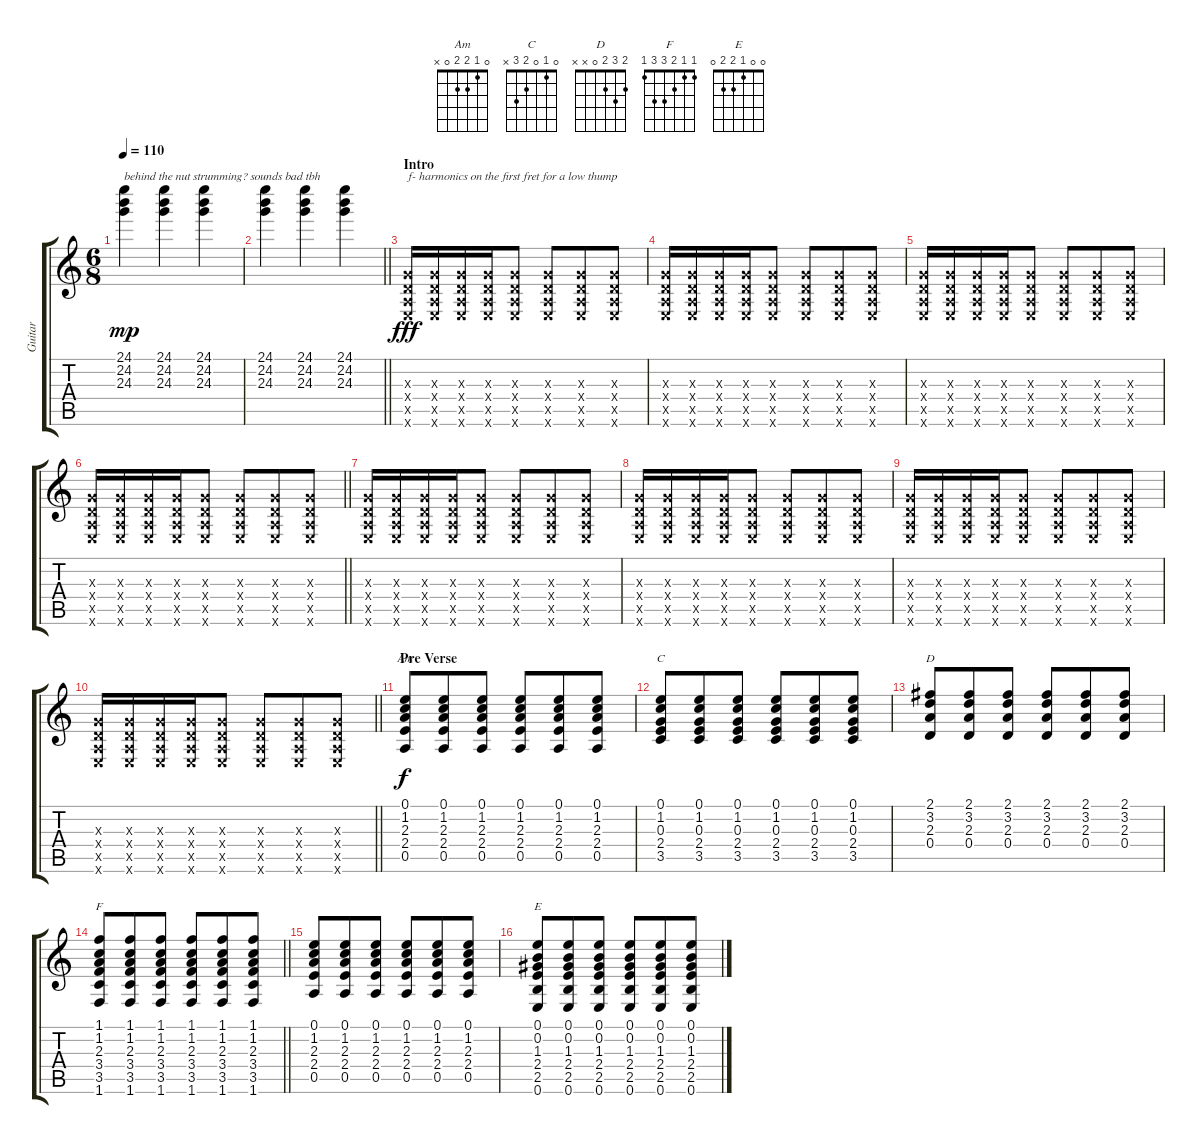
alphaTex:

\track ("Guitar" "Guitar") {instrument overdrivenguitar}
\staff {score tabs}
\tuning (E4 B3 G3 D3 A2 E2) {hide}
\chord ("Am" 0 1 2 2 0 x)
\chord ("C" 0 1 0 2 3 x)
\chord ("D" 2 3 2 0 x x)
\chord ("F" 1 1 2 3 3 1)
\chord ("E" 0 0 1 2 2 0)
\ts (6 8)
\section ("" "")
\tempo 110
\clef g2
\ks c
(24.1 24.2 24.3).4{txt "behind the nut strumming? sounds bad tbh" dy mp instrument overdrivenguitar} (24.1 24.2 24.3).4 (24.1 24.2 24.3).4 |
\barLineRight lightlight
(24.1 24.2 24.3).4 (24.1 24.2 24.3).4 (24.1 24.2 24.3).4 |
\section ("" "Intro")
(0.3{x} 0.4{x} 0.5{x} 0.6{x}).16{txt "f- harmonics on the first fret for a low thump" dy fff} (0.3{x} 0.4{x} 0.5{x} 0.6{x}).16 (0.3{x} 0.4{x} 0.5{x} 0.6{x}).16 (0.3{x} 0.4{x} 0.5{x} 0.6{x}).16 (0.3{x} 0.4{x} 0.5{x} 0.6{x}).8 (0.3{x} 0.4{x} 0.5{x} 0.6{x}).8 (0.3{x} 0.4{x} 0.5{x} 0.6{x}).8 (0.3{x} 0.4{x} 0.5{x} 0.6{x}).8 |
(0.3{x} 0.4{x} 0.5{x} 0.6{x}).16 (0.3{x} 0.4{x} 0.5{x} 0.6{x}).16 (0.3{x} 0.4{x} 0.5{x} 0.6{x}).16 (0.3{x} 0.4{x} 0.5{x} 0.6{x}).16 (0.3{x} 0.4{x} 0.5{x} 0.6{x}).8 (0.3{x} 0.4{x} 0.5{x} 0.6{x}).8 (0.3{x} 0.4{x} 0.5{x} 0.6{x}).8 (0.3{x} 0.4{x} 0.5{x} 0.6{x}).8 |
(0.3{x} 0.4{x} 0.5{x} 0.6{x}).16 (0.3{x} 0.4{x} 0.5{x} 0.6{x}).16 (0.3{x} 0.4{x} 0.5{x} 0.6{x}).16 (0.3{x} 0.4{x} 0.5{x} 0.6{x}).16 (0.3{x} 0.4{x} 0.5{x} 0.6{x}).8 (0.3{x} 0.4{x} 0.5{x} 0.6{x}).8 (0.3{x} 0.4{x} 0.5{x} 0.6{x}).8 (0.3{x} 0.4{x} 0.5{x} 0.6{x}).8 |
\barLineRight lightlight
(0.3{x} 0.4{x} 0.5{x} 0.6{x}).16 (0.3{x} 0.4{x} 0.5{x} 0.6{x}).16 (0.3{x} 0.4{x} 0.5{x} 0.6{x}).16 (0.3{x} 0.4{x} 0.5{x} 0.6{x}).16 (0.3{x} 0.4{x} 0.5{x} 0.6{x}).8 (0.3{x} 0.4{x} 0.5{x} 0.6{x}).8 (0.3{x} 0.4{x} 0.5{x} 0.6{x}).8 (0.3{x} 0.4{x} 0.5{x} 0.6{x}).8 |
\section ("" "")
(0.3{x} 0.4{x} 0.5{x} 0.6{x}).16 (0.3{x} 0.4{x} 0.5{x} 0.6{x}).16 (0.3{x} 0.4{x} 0.5{x} 0.6{x}).16 (0.3{x} 0.4{x} 0.5{x} 0.6{x}).16 (0.3{x} 0.4{x} 0.5{x} 0.6{x}).8 (0.3{x} 0.4{x} 0.5{x} 0.6{x}).8 (0.3{x} 0.4{x} 0.5{x} 0.6{x}).8 (0.3{x} 0.4{x} 0.5{x} 0.6{x}).8 |
(0.3{x} 0.4{x} 0.5{x} 0.6{x}).16 (0.3{x} 0.4{x} 0.5{x} 0.6{x}).16 (0.3{x} 0.4{x} 0.5{x} 0.6{x}).16 (0.3{x} 0.4{x} 0.5{x} 0.6{x}).16 (0.3{x} 0.4{x} 0.5{x} 0.6{x}).8 (0.3{x} 0.4{x} 0.5{x} 0.6{x}).8 (0.3{x} 0.4{x} 0.5{x} 0.6{x}).8 (0.3{x} 0.4{x} 0.5{x} 0.6{x}).8 |
(0.3{x} 0.4{x} 0.5{x} 0.6{x}).16 (0.3{x} 0.4{x} 0.5{x} 0.6{x}).16 (0.3{x} 0.4{x} 0.5{x} 0.6{x}).16 (0.3{x} 0.4{x} 0.5{x} 0.6{x}).16 (0.3{x} 0.4{x} 0.5{x} 0.6{x}).8 (0.3{x} 0.4{x} 0.5{x} 0.6{x}).8 (0.3{x} 0.4{x} 0.5{x} 0.6{x}).8 (0.3{x} 0.4{x} 0.5{x} 0.6{x}).8 |
\barLineRight lightlight
(0.3{x} 0.4{x} 0.5{x} 0.6{x}).16 (0.3{x} 0.4{x} 0.5{x} 0.6{x}).16 (0.3{x} 0.4{x} 0.5{x} 0.6{x}).16 (0.3{x} 0.4{x} 0.5{x} 0.6{x}).16 (0.3{x} 0.4{x} 0.5{x} 0.6{x}).8 (0.3{x} 0.4{x} 0.5{x} 0.6{x}).8 (0.3{x} 0.4{x} 0.5{x} 0.6{x}).8 (0.3{x} 0.4{x} 0.5{x} 0.6{x}).8 |
\section ("" "Pre Verse")
(0.1 1.2 2.3 2.4 0.5).8{ch "Am" dy f} (0.1 1.2 2.3 2.4 0.5).8 (0.1 1.2 2.3 2.4 0.5).8 (0.1 1.2 2.3 2.4 0.5).8 (0.1 1.2 2.3 2.4 0.5).8 (0.1 1.2 2.3 2.4 0.5).8 |
(0.1 1.2 0.3 2.4 3.5).8{ch "C"} (0.1 1.2 0.3 2.4 3.5).8 (0.1 1.2 0.3 2.4 3.5).8 (0.1 1.2 0.3 2.4 3.5).8 (0.1 1.2 0.3 2.4 3.5).8 (0.1 1.2 0.3 2.4 3.5).8 |
(2.1 3.2 2.3 0.4).8{ch "D"} (2.1 3.2 2.3 0.4).8 (2.1 3.2 2.3 0.4).8 (2.1 3.2 2.3 0.4).8 (2.1 3.2 2.3 0.4).8 (2.1 3.2 2.3 0.4).8 |
\barLineRight lightlight
(1.1 1.2 2.3 3.4 3.5 1.6).8{ch "F"} (1.1 1.2 2.3 3.4 3.5 1.6).8 (1.1 1.2 2.3 3.4 3.5 1.6).8 (1.1 1.2 2.3 3.4 3.5 1.6).8 (1.1 1.2 2.3 3.4 3.5 1.6).8 (1.1 1.2 2.3 3.4 3.5 1.6).8 |
\section ("" "")
(0.1 1.2 2.3 2.4 0.5).8 (0.1 1.2 2.3 2.4 0.5).8 (0.1 1.2 2.3 2.4 0.5).8 (0.1 1.2 2.3 2.4 0.5).8 (0.1 1.2 2.3 2.4 0.5).8 (0.1 1.2 2.3 2.4 0.5).8 |
(0.1 0.2 1.3 2.4 2.5 0.6).8{ch "E"} (0.1 0.2 1.3 2.4 2.5 0.6).8 (0.1 0.2 1.3 2.4 2.5 0.6).8 (0.1 0.2 1.3 2.4 2.5 0.6).8 (0.1 0.2 1.3 2.4 2.5 0.6).8 (0.1 0.2 1.3 2.4 2.5 0.6).8
